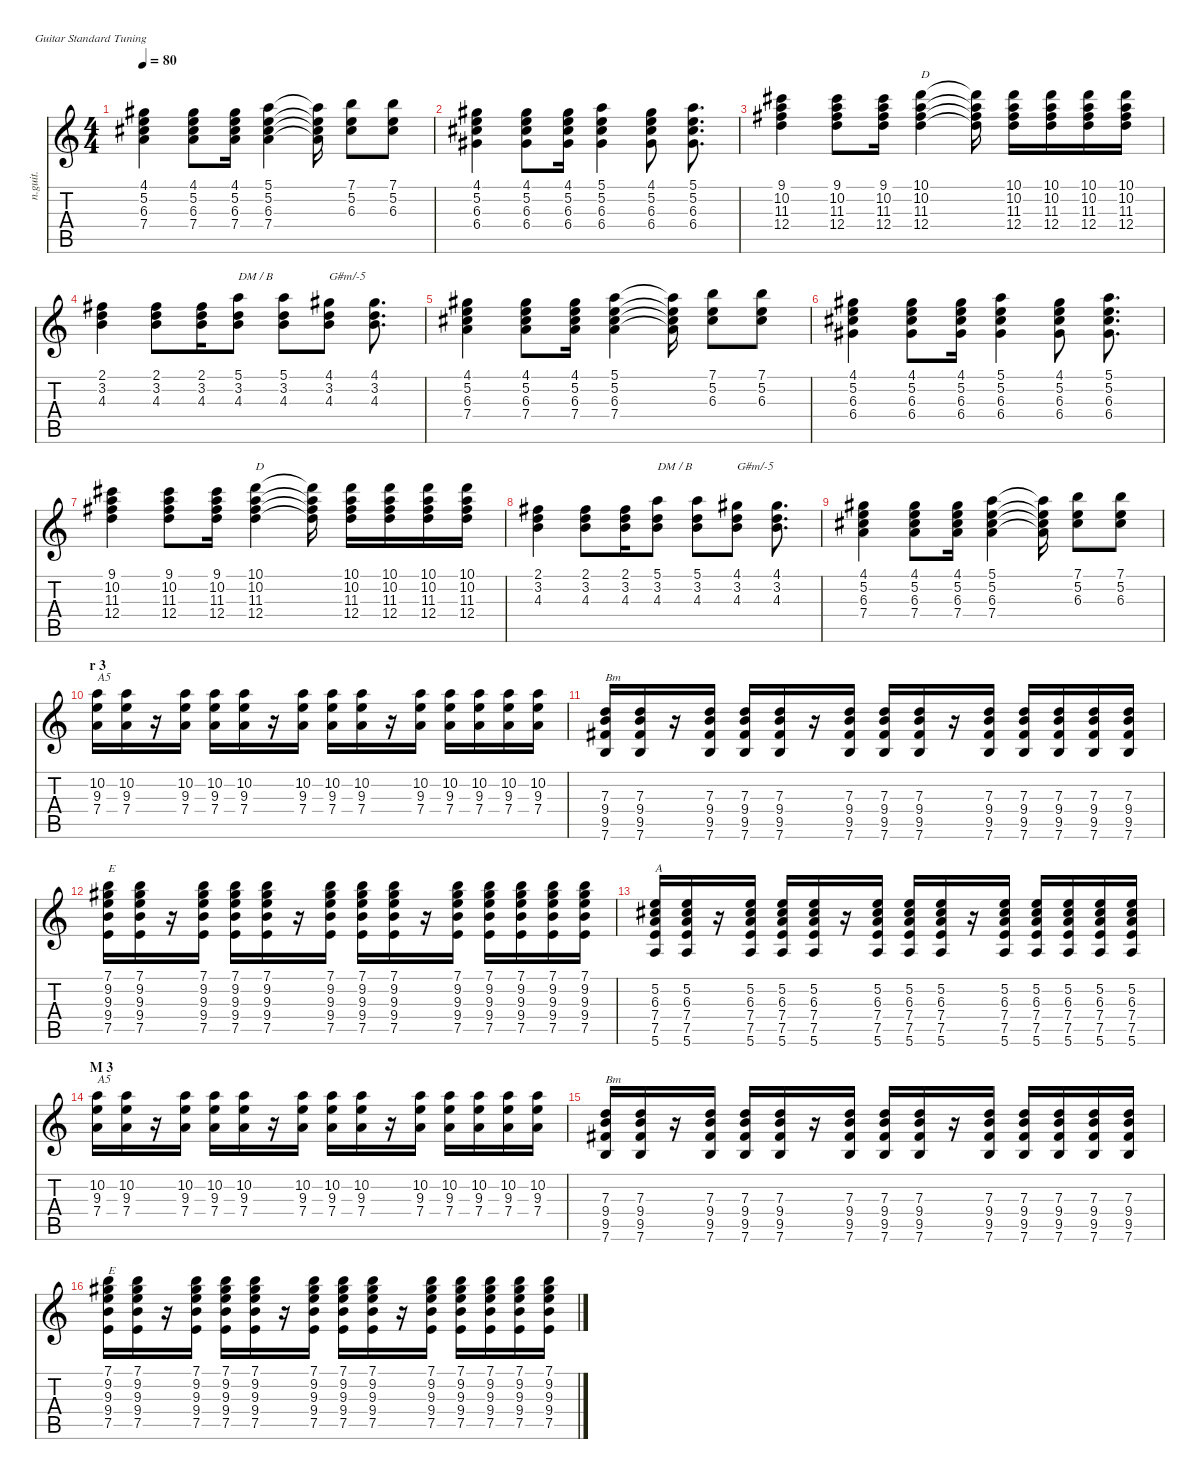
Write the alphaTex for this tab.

\defaultSystemsLayout 4
\hideDynamics
\bracketExtendMode nobrackets
\otherSystemsTrackNameOrientation horizontal
\track ("clean guitar" "n.guit.") {instrument acousticguitarnylon}
\staff {score tabs}
\tuning (E4 B3 G3 D3 A2 E2)
\ts (4 4)
\tempo 80
\clef g2
\ks c
(4.1{acc #} 5.2 6.3{acc #} 7.4).4{dy f beam Down} (4.1{acc #} 5.2 6.3{acc #} 7.4).8{beam Down} (4.1{acc #} 5.2 6.3{acc #} 7.4).16{beam Down} (5.1 5.2 6.3{acc #} 7.4).4{beam Down} (5.1{t} 5.2{t} 6.3{t acc #} 7.4{t}).16{beam Down} (7.1 5.2 6.3{acc #}).8{beam Down} (7.1 5.2 6.3{acc #}).8{beam Down} |
(4.1{acc #} 5.2 6.3{acc #} 6.4{acc #}).4{beam Down} (4.1{acc #} 5.2 6.3{acc #} 6.4{acc #}).8{beam Down} (4.1{acc #} 5.2 6.3{acc #} 6.4{acc #}).16{beam Down} (5.1 5.2 6.3{acc #} 6.4{acc #}).4{beam Down} (4.1{acc #} 5.2 6.3{acc #} 6.4{acc #}).8{beam Down} (5.1 5.2 6.3{acc #} 6.4{acc #}).8{d beam Down} |
(9.1{acc #} 10.2 11.3{acc #} 12.4).4{beam Down} (9.1{acc #} 10.2 11.3{acc #} 12.4).8{beam Down} (9.1{acc #} 10.2 11.3{acc #} 12.4).16{beam Down} (10.1 10.2 11.3{acc #} 12.4).4{txt "D" beam Down} (10.1{t} 10.2{t} 11.3{t acc #} 12.4{t}).16{beam Down} (10.1 10.2 11.3{acc #} 12.4).16{beam Down} (10.1 10.2 11.3{acc #} 12.4).16{beam Down} (10.1 10.2 11.3{acc #} 12.4).16{beam Down} (10.1 10.2 11.3{acc #} 12.4).16{beam Down} |
(2.1{acc #} 3.2 4.3).4{beam Down} (2.1{acc #} 3.2 4.3).8{beam Down} (2.1{acc #} 3.2 4.3).16{beam Down} (5.1 3.2 4.3).8{txt "DM / B" beam Down} (5.1 3.2 4.3).8{beam Down} (4.1{acc #} 3.2 4.3).8{txt "G#m/-5" beam Down} (4.1{acc #} 3.2 4.3).8{d beam Down} |
(4.1{acc #} 5.2 6.3{acc #} 7.4).4{beam Down} (4.1{acc #} 5.2 6.3{acc #} 7.4).8{beam Down} (4.1{acc #} 5.2 6.3{acc #} 7.4).16{beam Down} (5.1 5.2 6.3{acc #} 7.4).4{beam Down} (5.1{t} 5.2{t} 6.3{t acc #} 7.4{t}).16{beam Down} (7.1 5.2 6.3{acc #}).8{beam Down} (7.1 5.2 6.3{acc #}).8{beam Down} |
(4.1{acc #} 5.2 6.3{acc #} 6.4{acc #}).4{beam Down} (4.1{acc #} 5.2 6.3{acc #} 6.4{acc #}).8{beam Down} (4.1{acc #} 5.2 6.3{acc #} 6.4{acc #}).16{beam Down} (5.1 5.2 6.3{acc #} 6.4{acc #}).4{beam Down} (4.1{acc #} 5.2 6.3{acc #} 6.4{acc #}).8{beam Down} (5.1 5.2 6.3{acc #} 6.4{acc #}).8{d beam Down} |
(9.1{acc #} 10.2 11.3{acc #} 12.4).4{beam Down} (9.1{acc #} 10.2 11.3{acc #} 12.4).8{beam Down} (9.1{acc #} 10.2 11.3{acc #} 12.4).16{beam Down} (10.1 10.2 11.3{acc #} 12.4).4{txt "D" beam Down} (10.1{t} 10.2{t} 11.3{t acc #} 12.4{t}).16{beam Down} (10.1 10.2 11.3{acc #} 12.4).16{beam Down} (10.1 10.2 11.3{acc #} 12.4).16{beam Down} (10.1 10.2 11.3{acc #} 12.4).16{beam Down} (10.1 10.2 11.3{acc #} 12.4).16{beam Down} |
(2.1{acc #} 3.2 4.3).4{beam Down} (2.1{acc #} 3.2 4.3).8{beam Down} (2.1{acc #} 3.2 4.3).16{beam Down} (5.1 3.2 4.3).8{txt "DM / B" beam Down} (5.1 3.2 4.3).8{beam Down} (4.1{acc #} 3.2 4.3).8{txt "G#m/-5" beam Down} (4.1{acc #} 3.2 4.3).8{d beam Down} |
(4.1{acc #} 5.2 6.3{acc #} 7.4).4{beam Down} (4.1{acc #} 5.2 6.3{acc #} 7.4).8{beam Down} (4.1{acc #} 5.2 6.3{acc #} 7.4).16{beam Down} (5.1 5.2 6.3{acc #} 7.4).4{beam Down} (5.1{t} 5.2{t} 6.3{t acc #} 7.4{t}).16{beam Down} (7.1 5.2 6.3{acc #}).8{beam Down} (7.1 5.2 6.3{acc #}).8{beam Down} |
\section ("" "r 3")
(10.2 9.3 7.4).16{txt "A5" beam Down} (10.2 9.3 7.4).16{beam Down} r.16{beam Down} (10.2 9.3 7.4).16{beam Down} (10.2 9.3 7.4).16{beam Down} (10.2 9.3 7.4).16{beam Down} r.16{beam Down} (10.2 9.3 7.4).16{beam Down} (10.2 9.3 7.4).16{beam Down} (10.2 9.3 7.4).16{beam Down} r.16{beam Down} (10.2 9.3 7.4).16{beam Down} (10.2 9.3 7.4).16{beam Down} (10.2 9.3 7.4).16{beam Down} (10.2 9.3 7.4).16{beam Down} (10.2 9.3 7.4).16{beam Down} |
(7.3 9.4 9.5{acc #} 7.6).16{txt "Bm" beam Up} (7.3 9.4 9.5{acc #} 7.6).16{beam Up} r.16{beam Up} (7.3 9.4 9.5{acc #} 7.6).16{beam Up} (7.3 9.4 9.5{acc #} 7.6).16{beam Up} (7.3 9.4 9.5{acc #} 7.6).16{beam Up} r.16{beam Up} (7.3 9.4 9.5{acc #} 7.6).16{beam Up} (7.3 9.4 9.5{acc #} 7.6).16{beam Up} (7.3 9.4 9.5{acc #} 7.6).16{beam Up} r.16{beam Up} (7.3 9.4 9.5{acc #} 7.6).16{beam Up} (7.3 9.4 9.5{acc #} 7.6).16{beam Up} (7.3 9.4 9.5{acc #} 7.6).16{beam Up} (7.3 9.4 9.5{acc #} 7.6).16{beam Up} (7.3 9.4 9.5{acc #} 7.6).16{beam Up} |
(7.1 9.2{acc #} 9.3 9.4 7.5).16{txt "E" beam Down} (7.1 9.2{acc #} 9.3 9.4 7.5).16{beam Down} r.16{beam Down} (7.1 9.2{acc #} 9.3 9.4 7.5).16{beam Down} (7.1 9.2{acc #} 9.3 9.4 7.5).16{beam Down} (7.1 9.2{acc #} 9.3 9.4 7.5).16{beam Down} r.16{beam Down} (7.1 9.2{acc #} 9.3 9.4 7.5).16{beam Down} (7.1 9.2{acc #} 9.3 9.4 7.5).16{beam Down} (7.1 9.2{acc #} 9.3 9.4 7.5).16{beam Down} r.16{beam Down} (7.1 9.2{acc #} 9.3 9.4 7.5).16{beam Down} (7.1 9.2{acc #} 9.3 9.4 7.5).16{beam Down} (7.1 9.2{acc #} 9.3 9.4 7.5).16{beam Down} (7.1 9.2{acc #} 9.3 9.4 7.5).16{beam Down} (7.1 9.2{acc #} 9.3 9.4 7.5).16{beam Down} |
(5.2 6.3{acc #} 7.4 7.5 5.6).16{txt "A" beam Up} (5.2 6.3{acc #} 7.4 7.5 5.6).16{beam Up} r.16{beam Up} (5.2 6.3{acc #} 7.4 7.5 5.6).16{beam Up} (5.2 6.3{acc #} 7.4 7.5 5.6).16{beam Up} (5.2 6.3{acc #} 7.4 7.5 5.6).16{beam Up} r.16{beam Up} (5.2 6.3{acc #} 7.4 7.5 5.6).16{beam Up} (5.2 6.3{acc #} 7.4 7.5 5.6).16{beam Up} (5.2 6.3{acc #} 7.4 7.5 5.6).16{beam Up} r.16{beam Up} (5.2 6.3{acc #} 7.4 7.5 5.6).16{beam Up} (5.2 6.3{acc #} 7.4 7.5 5.6).16{beam Up} (5.2 6.3{acc #} 7.4 7.5 5.6).16{beam Up} (5.2 6.3{acc #} 7.4 7.5 5.6).16{beam Up} (5.2 6.3{acc #} 7.4 7.5 5.6).16{beam Up} |
\section ("" "M 3")
(10.2 9.3 7.4).16{txt "A5" beam Down} (10.2 9.3 7.4).16{beam Down} r.16{beam Down} (10.2 9.3 7.4).16{beam Down} (10.2 9.3 7.4).16{beam Down} (10.2 9.3 7.4).16{beam Down} r.16{beam Down} (10.2 9.3 7.4).16{beam Down} (10.2 9.3 7.4).16{beam Down} (10.2 9.3 7.4).16{beam Down} r.16{beam Down} (10.2 9.3 7.4).16{beam Down} (10.2 9.3 7.4).16{beam Down} (10.2 9.3 7.4).16{beam Down} (10.2 9.3 7.4).16{beam Down} (10.2 9.3 7.4).16{beam Down} |
(7.3 9.4 9.5{acc #} 7.6).16{txt "Bm" beam Up} (7.3 9.4 9.5{acc #} 7.6).16{beam Up} r.16{beam Up} (7.3 9.4 9.5{acc #} 7.6).16{beam Up} (7.3 9.4 9.5{acc #} 7.6).16{beam Up} (7.3 9.4 9.5{acc #} 7.6).16{beam Up} r.16{beam Up} (7.3 9.4 9.5{acc #} 7.6).16{beam Up} (7.3 9.4 9.5{acc #} 7.6).16{beam Up} (7.3 9.4 9.5{acc #} 7.6).16{beam Up} r.16{beam Up} (7.3 9.4 9.5{acc #} 7.6).16{beam Up} (7.3 9.4 9.5{acc #} 7.6).16{beam Up} (7.3 9.4 9.5{acc #} 7.6).16{beam Up} (7.3 9.4 9.5{acc #} 7.6).16{beam Up} (7.3 9.4 9.5{acc #} 7.6).16{beam Up} |
(7.1 9.2{acc #} 9.3 9.4 7.5).16{txt "E" beam Down} (7.1 9.2{acc #} 9.3 9.4 7.5).16{beam Down} r.16{beam Down} (7.1 9.2{acc #} 9.3 9.4 7.5).16{beam Down} (7.1 9.2{acc #} 9.3 9.4 7.5).16{beam Down} (7.1 9.2{acc #} 9.3 9.4 7.5).16{beam Down} r.16{beam Down} (7.1 9.2{acc #} 9.3 9.4 7.5).16{beam Down} (7.1 9.2{acc #} 9.3 9.4 7.5).16{beam Down} (7.1 9.2{acc #} 9.3 9.4 7.5).16{beam Down} r.16{beam Down} (7.1 9.2{acc #} 9.3 9.4 7.5).16{beam Down} (7.1 9.2{acc #} 9.3 9.4 7.5).16{beam Down} (7.1 9.2{acc #} 9.3 9.4 7.5).16{beam Down} (7.1 9.2{acc #} 9.3 9.4 7.5).16{beam Down} (7.1 9.2{acc #} 9.3 9.4 7.5).16{beam Down}
